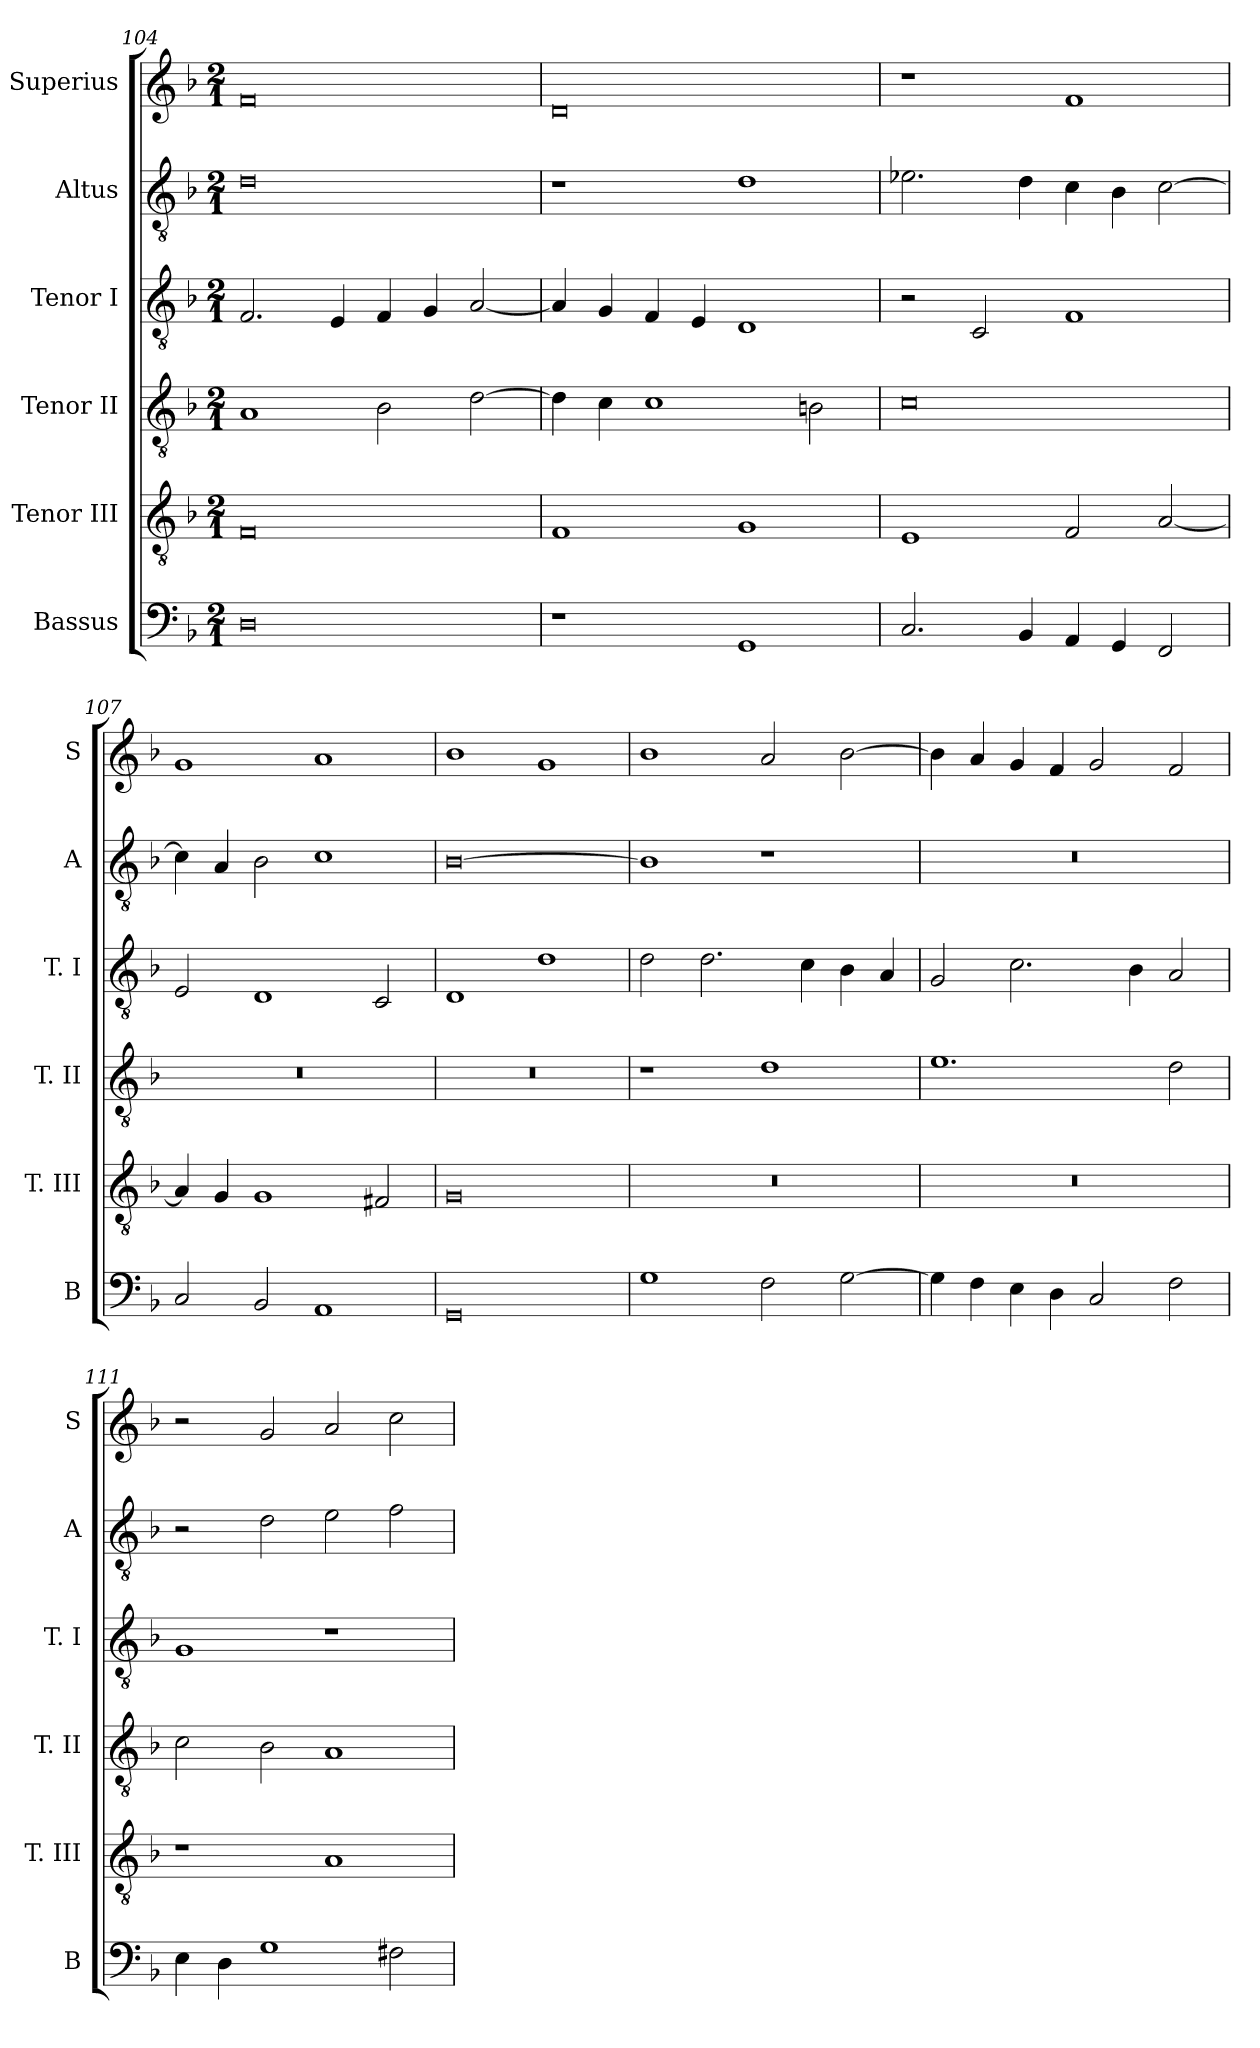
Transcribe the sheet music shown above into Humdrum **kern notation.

**kern	**kern	**kern	**kern	**kern	**kern
*part6	*part5	*part4	*part3	*part2	*part1
*staff6	*staff5	*staff4	*staff3	*staff2	*staff1
*I"Bassus	*I"Tenor III	*I"Tenor II	*I"Tenor I	*I"Altus	*I"Superius
*I'B	*I'T. III	*I'T. II	*I'T. I	*I'A	*I'S
*clefF4	*clefGv2	*clefGv2	*clefGv2	*clefGv2	*clefG2
*k[b-]	*k[b-]	*k[b-]	*k[b-]	*k[b-]	*k[b-]
*F:	*F:	*F:	*F:	*F:	*F:
*M2/1	*M2/1	*M2/1	*M2/1	*M2/1	*M2/1
=104	=104	=104	=104	=104	=104
0D	0F	1A	2.F	0d	0f
.	.	.	4E	.	.
.	.	2B-	4F	.	.
.	.	.	4G	.	.
.	.	[2d	[2A	.	.
=105	=105	=105	=105	=105	=105
1r	1F	4d]	4A]	1r	0d
.	.	4c	4G	.	.
.	.	1c	4F	.	.
.	.	.	4E	.	.
1GG	1G	.	1D	1d	.
.	.	2Bn	.	.	.
=106	=106	=106	=106	=106	=106
2.C	1E	0c	2r	2.e-X	1r
.	.	.	2C	.	.
4BB-	.	.	.	4d	.
4AA	2F	.	1F	4c	1f
4GG	.	.	.	4B-	.
2FF	[2A	.	.	[2c	.
=107	=107	=107	=107	=107	=107
2C	4A]	0r	2E	4c]	1g
.	4G	.	.	4A	.
2BB-	1G	.	1D	2B-	.
1AA	.	.	.	1c	1a
.	2F#X	.	2C	.	.
=108	=108	=108	=108	=108	=108
0GG	0G	0r	1D	[0B-	1b-
.	.	.	1d	.	1g
=109	=109	=109	=109	=109	=109
1G	0r	1r	2d	1B-]	1b-
.	.	.	2.d	.	.
2F	.	1d	.	1r	2a
.	.	.	4c	.	.
[2G	.	.	4B-	.	[2b-
.	.	.	4A	.	.
=110	=110	=110	=110	=110	=110
4G]	0r	1.e	2G	0r	4b-]
4F	.	.	.	.	4a
4E	.	.	2.c	.	4g
4D	.	.	.	.	4f
2C	.	.	.	.	2g
.	.	.	4B-	.	.
2F	.	2d	2A	.	2f
=111	=111	=111	=111	=111	=111
4E	1r	2c	1G	2r	2r
4D	.	.	.	.	.
1G	.	2B-	.	2d	2g
.	1A	1A	1r	2e	2a
2F#X	.	.	.	2f	2cc
=	=	=	=	=	=
*-	*-	*-	*-	*-	*-
